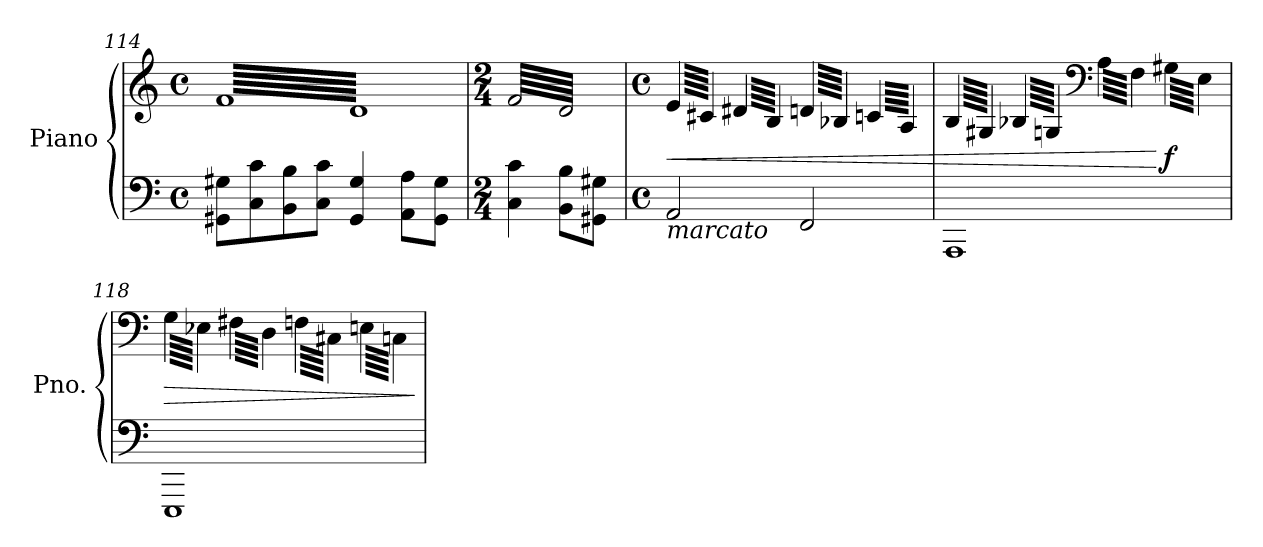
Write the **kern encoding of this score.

**kern	**kern	**dynam
*part1	*part1	*part1
*staff2	*staff1	*staff1/2
*I"Piano	*	*
*I'Pno.	*	*
!!LO:LB:g=z
*clefF4	*clefG2	*
*k[]	*k[]	*
*M4/4	*M4/4	*
*met(c)	*met(c)	*
=114	=114	=114
*	*tremolo	*
8GG#X\ 8G#X\L	(<64fLLLL	.
.	64d)	.
.	64f	.
.	64d)	.
.	64f	.
.	64d)	.
.	64f	.
.	64d)	.
8C\ 8c\	64f	.
.	64d)	.
.	64f	.
.	64d)	.
.	64f	.
.	64d)	.
.	64f	.
.	64d)	.
8BB\ 8B\	64f	.
.	64d)	.
.	64f	.
.	64d)	.
.	64f	.
.	64d)	.
.	64f	.
.	64d)	.
8C\ 8c\J	64f	.
.	64d)	.
.	64f	.
.	64d)	.
.	64f	.
.	64d)	.
.	64f	.
.	64d)	.
4GG#/ 4G#/	64f	.
.	64d)	.
.	64f	.
.	64d)	.
.	64f	.
.	64d)	.
.	64f	.
.	64d)	.
.	64f	.
.	64d)	.
.	64f	.
.	64d)	.
.	64f	.
.	64d)	.
.	64f	.
.	64d)	.
8AA\ 8A\L	64f	.
.	64d)	.
.	64f	.
.	64d)	.
.	64f	.
.	64d)	.
.	64f	.
.	64d)	.
8GG#\ 8G#\J	64f	.
.	64d)	.
.	64f	.
.	64d)	.
.	64f	.
.	64d)	.
.	64f	.
.	64d)JJJJ	.
=115	=115	=115
*M2/4	*M2/4	*
4C\ 4c\	(<64f/LLLL	.
.	64d/)	.
.	64f/	.
.	64d/)	.
.	64f/	.
.	64d/)	.
.	64f/	.
.	64d/)	.
.	64f/	.
.	64d/)	.
.	64f/	.
.	64d/)	.
.	64f/	.
.	64d/)	.
.	64f/	.
.	64d/)	.
8BB\ 8B\L	64f/	.
.	64d/)	.
.	64f/	.
.	64d/)	.
.	64f/	.
.	64d/)	.
.	64f/	.
.	64d/)	.
8GG#X\ 8G#X\J	64f/	.
.	64d/)	.
.	64f/	.
.	64d/)	.
.	64f/	.
.	64d/)	.
.	64f/	.
.	64d/)JJJJ	.
=116	=116	=116
*M4/4	*M4/4	*
*met(c)	*met(c)	*
!LO:TX:b:i:t=marcato	!	!
!	!	!LO:HP:b
2AA/	(<64e/LLLL	<
.	64c#X/)	.
.	64e/	.
.	64c#X/)	.
.	64e/	.
.	64c#X/)	.
.	64e/	.
.	64c#X/)	.
.	64e/	.
.	64c#X/)	.
.	64e/	.
.	64c#X/)	.
.	64e/	.
.	64c#X/)	.
.	64e/	.
.	64c#X/)JJJJ	.
.	(<64d#X/LLLL	.
.	64B/)	.
.	64d#X/	.
.	64B/)	.
.	64d#X/	.
.	64B/)	.
.	64d#X/	.
.	64B/)	.
.	64d#X/	.
.	64B/)	.
.	64d#X/	.
.	64B/)	.
.	64d#X/	.
.	64B/)	.
.	64d#X/	.
.	64B/)JJJJ	.
2FF/	(<64dn/LLLL	.
.	64B-X/)	.
.	64dn/	.
.	64B-X/)	.
.	64dn/	.
.	64B-X/)	.
.	64dn/	.
.	64B-X/)	.
.	64dn/	.
.	64B-X/)	.
.	64dn/	.
.	64B-X/)	.
.	64dn/	.
.	64B-X/)	.
.	64dn/	.
.	64B-X/)JJJJ	.
.	(<64cn/LLLL	.
.	64A/)	.
.	64cn/	.
.	64A/)	.
.	64cn/	.
.	64A/)	.
.	64cn/	.
.	64A/)	.
.	64cn/	.
.	64A/)	.
.	64cn/	.
.	64A/)	.
.	64cn/	.
.	64A/)	.
.	64cn/	.
.	64A/)JJJJ	.
!!LO:LB:g=z
=117	=117	=117
1AAA	(<64B/LLLL	.
.	64G#X/)	.
.	64B/	.
.	64G#X/)	.
.	64B/	.
.	64G#X/)	.
.	64B/	.
.	64G#X/)	.
.	64B/	.
.	64G#X/)	.
.	64B/	.
.	64G#X/)	.
.	64B/	.
.	64G#X/)	.
.	64B/	.
.	64G#X/)JJJJ	.
.	(<64B-X/LLLL	.
.	64Gn/)	.
.	64B-X/	.
.	64Gn/)	.
.	64B-X/	.
.	64Gn/)	.
.	64B-X/	.
.	64Gn/)	.
.	64B-X/	.
.	64Gn/)	.
.	64B-X/	.
.	64Gn/)	.
.	64B-X/	.
.	64Gn/)	.
.	64B-X/	.
.	64Gn/)JJJJ	.
*	*clefF4	*
.	(>64A\LLLL	.
.	64F\)	.
.	64A\	.
.	64F\)	.
.	64A\	.
.	64F\)	.
.	64A\	.
.	64F\)	.
.	64A\	.
.	64F\)	.
.	64A\	.
.	64F\)	.
.	64A\	.
.	64F\)	.
.	64A\	.
.	64F\)JJJJ	.
!	!	!LO:DY:n=1:b
.	(>64G#X\LLLL	[ f
.	64E\)	.
.	64G#X\	.
.	64E\)	.
.	64G#X\	.
.	64E\)	.
.	64G#X\	.
.	64E\)	.
.	64G#X\	.
.	64E\)	.
.	64G#X\	.
.	64E\)	.
.	64G#X\	.
.	64E\)	.
.	64G#X\	.
.	64E\)JJJJ	.
=118	=118	=118
!	!	!LO:HP:b
1EEE	(>64G\LLLL	>
.	64E-X\)	.
.	64G\	.
.	64E-X\)	.
.	64G\	.
.	64E-X\)	.
.	64G\	.
.	64E-X\)	.
.	64G\	.
.	64E-X\)	.
.	64G\	.
.	64E-X\)	.
.	64G\	.
.	64E-X\)	.
.	64G\	.
.	64E-X\)JJJJ	.
.	(>64F#X\LLLL	.
.	64D\)	.
.	64F#X\	.
.	64D\)	.
.	64F#X\	.
.	64D\)	.
.	64F#X\	.
.	64D\)	.
.	64F#X\	.
.	64D\)	.
.	64F#X\	.
.	64D\)	.
.	64F#X\	.
.	64D\)	.
.	64F#X\	.
.	64D\)JJJJ	.
.	(>64Fn\LLLL	.
.	64C#X\)	.
.	64Fn\	.
.	64C#X\)	.
.	64Fn\	.
.	64C#X\)	.
.	64Fn\	.
.	64C#X\)	.
.	64Fn\	.
.	64C#X\)	.
.	64Fn\	.
.	64C#X\)	.
.	64Fn\	.
.	64C#X\)	.
.	64Fn\	.
.	64C#X\)JJJJ	.
.	(>64En\LLLL	.
.	64Cn\)	.
.	64En\	.
.	64Cn\)	.
.	64En\	.
.	64Cn\)	.
.	64En\	.
.	64Cn\)	.
.	64En\	.
.	64Cn\)	.
.	64En\	.
.	64Cn\)	.
.	64En\	.
.	64Cn\)	.
.	64En\	.
.	64Cn\)JJJJ	.
*	*Xtremolo	*
.	.	]
.	.	.
.	.	.
.	.	.
.	.	.
.	.	.
.	.	.
.	.	.
=	=	=
*-	*-	*-
